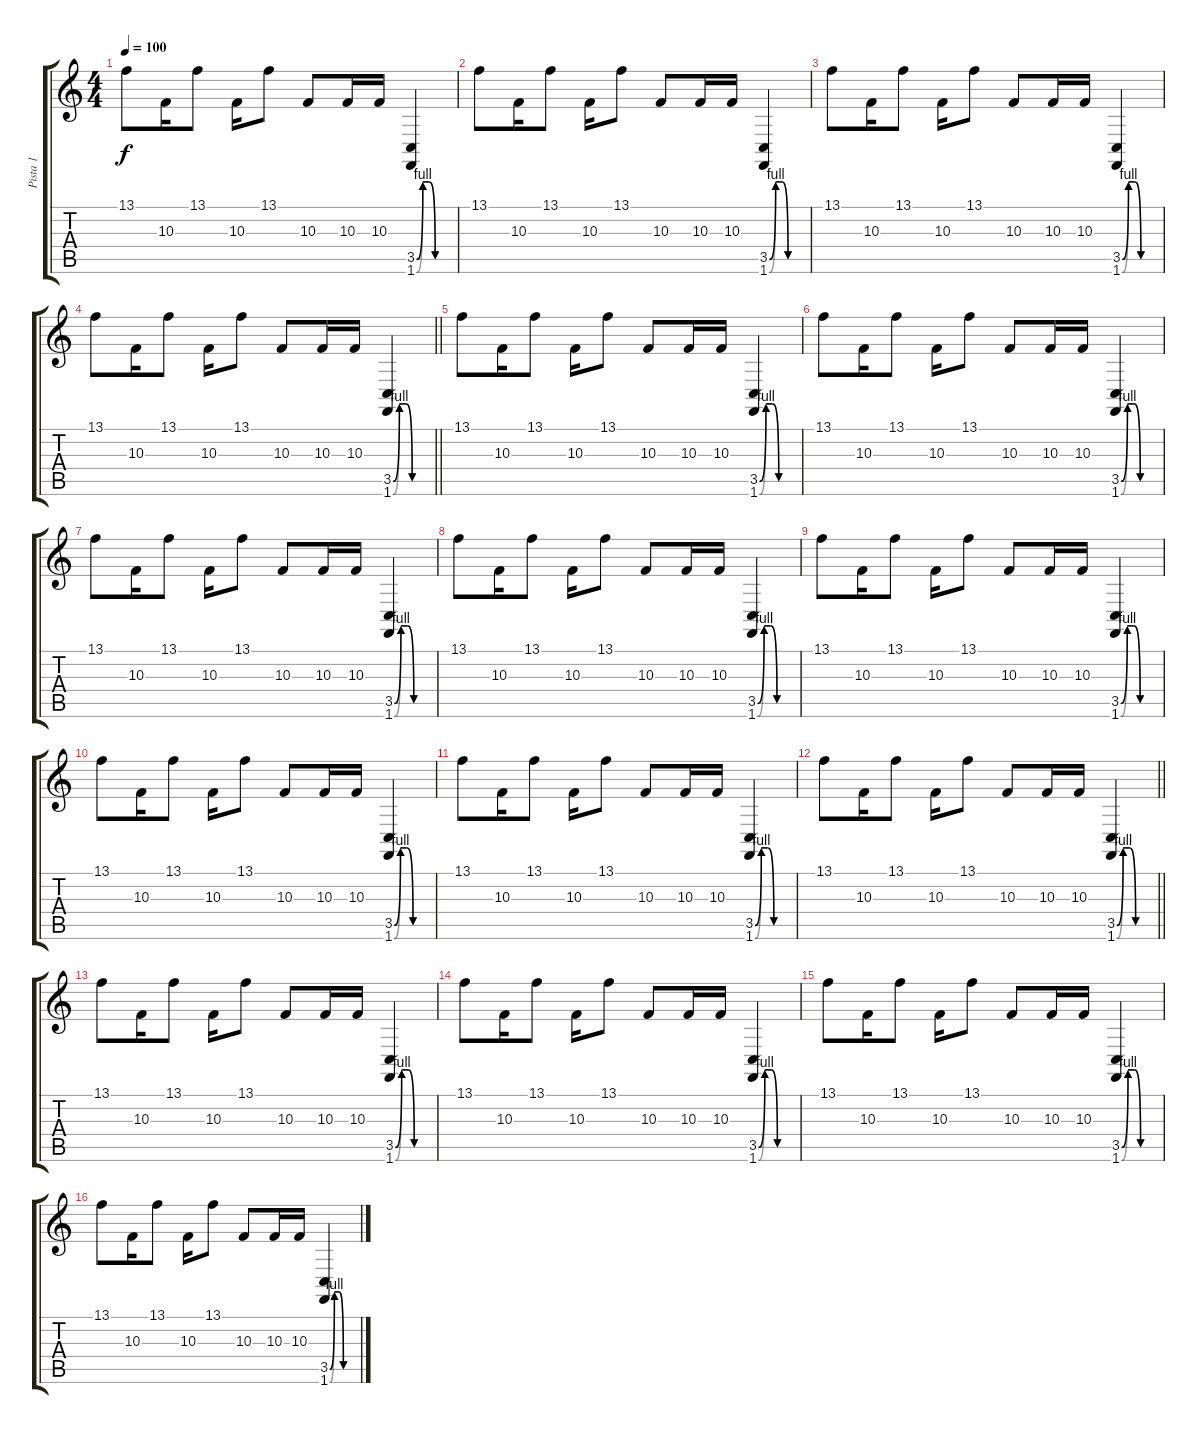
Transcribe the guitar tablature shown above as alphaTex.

\track ("Pista 1" "Pista 1") {instrument dulcimer}
\staff {score tabs}
\tuning (E4 B3 G3 D3 A2 E2) {hide}
\ts (4 4)
\tempo 100
\clef g2
\ks c
13.1.8{dy f} 10.3.16 13.1.8 10.3.16 13.1.8 10.3.8 10.3.16 10.3.16 (3.5{be (custom 0 0 10 4 20 4 30 0 60 0)} 1.6{be (custom 0 0 10 4 20 4 30 0 60 0)}).4 |
13.1.8 10.3.16 13.1.8 10.3.16 13.1.8 10.3.8 10.3.16 10.3.16 (3.5{be (custom 0 0 10 4 20 4 30 0 60 0)} 1.6{be (custom 0 0 10 4 20 4 30 0 60 0)}).4 |
13.1.8 10.3.16 13.1.8 10.3.16 13.1.8 10.3.8 10.3.16 10.3.16 (3.5{be (custom 0 0 10 4 20 4 30 0 60 0)} 1.6{be (custom 0 0 10 4 20 4 30 0 60 0)}).4 |
\barLineRight lightlight
13.1.8 10.3.16 13.1.8 10.3.16 13.1.8 10.3.8 10.3.16 10.3.16 (3.5{be (custom 0 0 10 4 20 4 30 0 60 0)} 1.6{be (custom 0 0 10 4 20 4 30 0 60 0)}).4 |
13.1.8 10.3.16 13.1.8 10.3.16 13.1.8 10.3.8 10.3.16 10.3.16 (3.5{be (custom 0 0 10 4 20 4 30 0 60 0)} 1.6{be (custom 0 0 10 4 20 4 30 0 60 0)}).4 |
13.1.8 10.3.16 13.1.8 10.3.16 13.1.8 10.3.8 10.3.16 10.3.16 (3.5{be (custom 0 0 10 4 20 4 30 0 60 0)} 1.6{be (custom 0 0 10 4 20 4 30 0 60 0)}).4 |
13.1.8 10.3.16 13.1.8 10.3.16 13.1.8 10.3.8 10.3.16 10.3.16 (3.5{be (custom 0 0 10 4 20 4 30 0 60 0)} 1.6{be (custom 0 0 10 4 20 4 30 0 60 0)}).4 |
13.1.8 10.3.16 13.1.8 10.3.16 13.1.8 10.3.8 10.3.16 10.3.16 (3.5{be (custom 0 0 10 4 20 4 30 0 60 0)} 1.6{be (custom 0 0 10 4 20 4 30 0 60 0)}).4 |
13.1.8 10.3.16 13.1.8 10.3.16 13.1.8 10.3.8 10.3.16 10.3.16 (3.5{be (custom 0 0 10 4 20 4 30 0 60 0)} 1.6{be (custom 0 0 10 4 20 4 30 0 60 0)}).4 |
13.1.8 10.3.16 13.1.8 10.3.16 13.1.8 10.3.8 10.3.16 10.3.16 (3.5{be (custom 0 0 10 4 20 4 30 0 60 0)} 1.6{be (custom 0 0 10 4 20 4 30 0 60 0)}).4 |
13.1.8 10.3.16 13.1.8 10.3.16 13.1.8 10.3.8 10.3.16 10.3.16 (3.5{be (custom 0 0 10 4 20 4 30 0 60 0)} 1.6{be (custom 0 0 10 4 20 4 30 0 60 0)}).4 |
\barLineRight lightlight
13.1.8 10.3.16 13.1.8 10.3.16 13.1.8 10.3.8 10.3.16 10.3.16 (3.5{be (custom 0 0 10 4 20 4 30 0 60 0)} 1.6{be (custom 0 0 10 4 20 4 30 0 60 0)}).4 |
13.1.8 10.3.16 13.1.8 10.3.16 13.1.8 10.3.8 10.3.16 10.3.16 (3.5{be (custom 0 0 10 4 20 4 30 0 60 0)} 1.6{be (custom 0 0 10 4 20 4 30 0 60 0)}).4 |
13.1.8 10.3.16 13.1.8 10.3.16 13.1.8 10.3.8 10.3.16 10.3.16 (3.5{be (custom 0 0 10 4 20 4 30 0 60 0)} 1.6{be (custom 0 0 10 4 20 4 30 0 60 0)}).4 |
13.1.8 10.3.16 13.1.8 10.3.16 13.1.8 10.3.8 10.3.16 10.3.16 (3.5{be (custom 0 0 10 4 20 4 30 0 60 0)} 1.6{be (custom 0 0 10 4 20 4 30 0 60 0)}).4 |
13.1.8 10.3.16 13.1.8 10.3.16 13.1.8 10.3.8 10.3.16 10.3.16 (3.5{be (custom 0 0 10 4 20 4 30 0 60 0)} 1.6{be (custom 0 0 10 4 20 4 30 0 60 0)}).4
